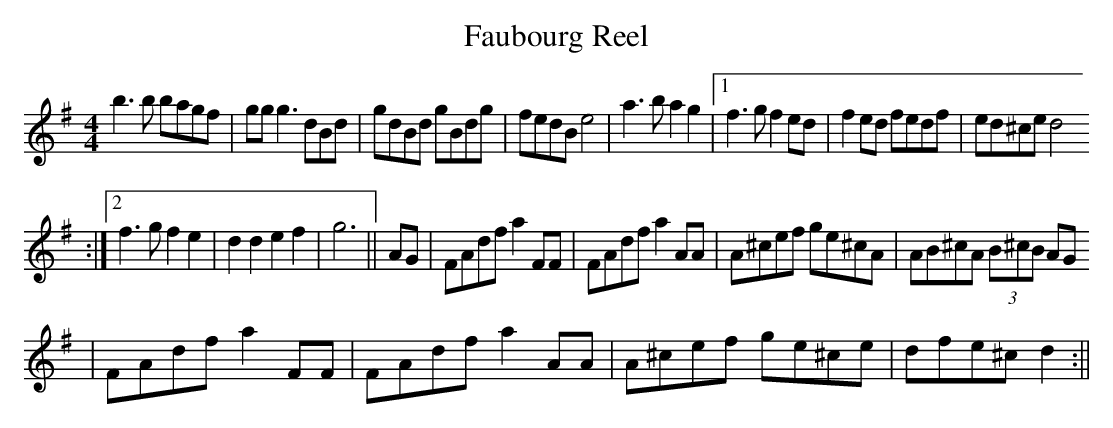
X:1
T:Faubourg Reel
M:4/4
K:G
b3b bagf|ggg3dBd|gdBd gBdg|fedB e4|a3b a2g2|1f3g f2ed|f2ed fedf|ed^ce d4
:|2f3gf2e2|d2d2e2f2|g6||AG|FAdfa2FF|FAdfa2AA|A^cef ge^cA|AB^cA (3B^cB AG
|FAdfa2FF|FAdfa2AA|A^cef ge^ce|dfe^cd2:||
